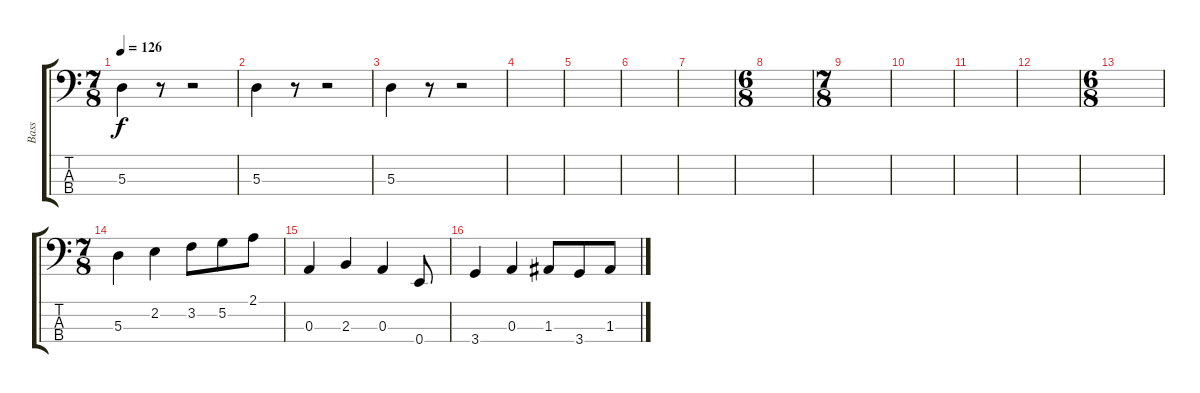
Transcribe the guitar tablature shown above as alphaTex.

\track ("Bass" "Bass") {instrument electricbassfinger}
\staff {score tabs}
\tuning (G2 D2 A1 E1) {hide}
\ts (7 8)
\tempo 126
\clef f4
\ks c
5.3.4{dy f} r.8 r.2 |
5.3.4 r.8 r.2 |
5.3.4 r.8 r.2 |
|
|
|
|
\ts (6 8)
|
\ts (7 8)
|
|
|
|
\ts (6 8)
|
\ts (7 8)
5.3.4{volume 16 instrument electricbassfinger} 2.2.4 3.2.8 5.2.8 2.1.8 |
0.3.4 2.3.4 0.3.4 0.4.8 |
3.4.4 0.3.4 1.3.8 3.4.8 1.3.8
